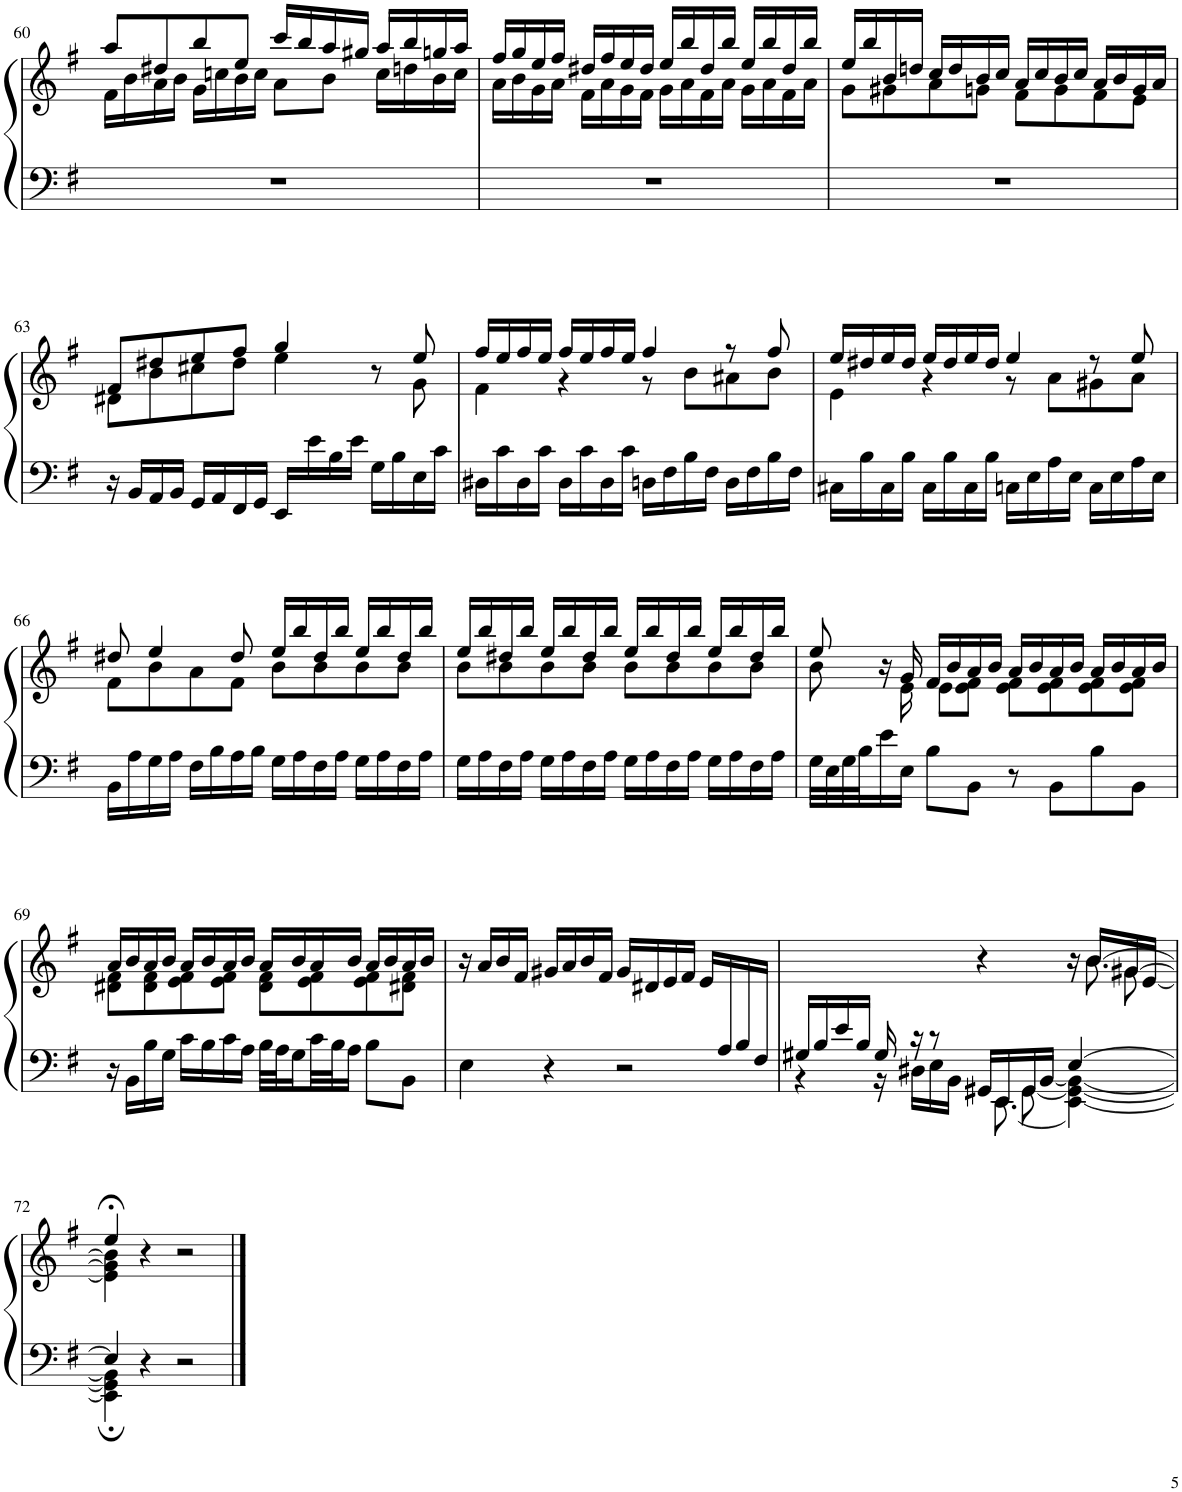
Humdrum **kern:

**kern	**kern
*part1	*part1
*staff2	*staff1
*I"Grand Piano	*
*I'Pno.	*
!!LO:PB:g=z
*clefF4	*clefG2
*k[f#]	*k[f#]
*M4/4	*M4/4
*met(c)	*met(c)
=60	=60
*	*^
1r	8aa/L	16f#\LL
.	.	16b\
.	8dd#X/	16a\
.	.	16b\JJ
.	8bb/	16g\LL
.	.	16ccn\
.	8ee/J	16b\
.	.	16cc\JJ
.	16ccc/LL	8a\L
.	16bb/	.
.	16aa/	8b\J
.	16gg#X/JJ	.
.	16aa/LL	16cc\LL
.	16bb/	16ddn\
.	16ggn/	16b\
.	16aa/JJ	16cc\JJ
=61	=61	=61
1r	16ff#/LL	16a\LL
.	16gg/	16b\
.	16ee/	16g\
.	16ff#/JJ	16a\JJ
.	16dd#X/LL	16f#\LL
.	16ff#/	16a\
.	16ee/	16g\
.	16dd#/JJ	16f#\JJ
.	16ee/LL	16g\LL
.	16bb/	16a\
.	16dd#/	16f#\
.	16bb/JJ	16a\JJ
.	16ee/LL	16g\LL
.	16bb/	16a\
.	16dd#/	16f#\
.	16bb/JJ	16a\JJ
=62	=62	=62
1r	16ee/LL	8g\L
.	16bb/	.
.	16b/	8g#X\
.	16ddn/JJ	.
.	16cc/LL	8a\
.	16dd/	.
.	16b/	8gn\J
.	16cc/JJ	.
.	16a/LL	8f#\L
.	16cc/	.
.	16b/	8g\
.	16cc/JJ	.
.	16a/LL	8f#\
.	16b/	.
.	16g/	8e\J
.	16a/JJ	.
!!LO:LB:g=z	!!
=63	=63	=63
16r	8f#/L	8d#X\L
16BB/LL	.	.
16AA/	8dd#X/	8b\
16BB/JJ	.	.
16GG/LL	8ee/	8cc#X\
16AA/	.	.
16FF#/	8ff#/J	8dd#\J
16GG/JJ	.	.
16EE/LL	4gg/	4ee\
16e\	.	.
16B\	.	.
16e\JJ	.	.
16G\LL	8r	8ryy
16B\	.	.
16E\	8ee/	8g\
16c\JJ	.	.
=64	=64	=64
16D#X\LL	16ff#/LL	4f#\
16c\	16ee/	.
16D#\	16ff#/	.
16c\JJ	16ee/JJ	.
16D#\LL	16ff#/LL	4r
16c\	16ee/	.
16D#\	16ff#/	.
16c\JJ	16ee/JJ	.
16Dn\LL	4ff#/	8r
16F#\	.	.
16B\	.	8b\L
16F#\JJ	.	.
16D\LL	8r	8a#X\
16F#\	.	.
16B\	8ff#/	8b\J
16F#\JJ	.	.
=65	=65	=65
16C#X\LL	16ee/LL	4e\
16B\	16dd#X/	.
16C#\	16ee/	.
16B\JJ	16dd#/JJ	.
16C#\LL	16ee/LL	4r
16B\	16dd#/	.
16C#\	16ee/	.
16B\JJ	16dd#/JJ	.
16Cn\LL	4ee/	8r
16E\	.	.
16A\	.	8a\L
16E\JJ	.	.
16C\LL	8r	8g#X\
16E\	.	.
16A\	8ee/	8a\J
16E\JJ	.	.
!!LO:LB:g=z	!!
=66	=66	=66
16BB\LL	8dd#X/	8f#\L
16A\	.	.
16G\	4ee/	8b\
16A\JJ	.	.
16F#\LL	.	8a\
16B\	.	.
16A\	8dd#/	8f#\J
16B\JJ	.	.
16G\LL	16ee/LL	8b\L
16A\	16bb/	.
16F#\	16dd#/	8b\
16A\JJ	16bb/JJ	.
16G\LL	16ee/LL	8b\
16A\	16bb/	.
16F#\	16dd#/	8b\J
16A\JJ	16bb/JJ	.
=67	=67	=67
16G\LL	16ee/LL	8b\L
16A\	16bb/	.
16F#\	16dd#X/	8b\
16A\JJ	16bb/JJ	.
16G\LL	16ee/LL	8b\
16A\	16bb/	.
16F#\	16dd#/	8b\J
16A\JJ	16bb/JJ	.
16G\LL	16ee/LL	8b\L
16A\	16bb/	.
16F#\	16dd#/	8b\
16A\JJ	16bb/JJ	.
16G\LL	16ee/LL	8b\
16A\	16bb/	.
16F#\	16dd#/	8b\J
16A\JJ	16bb/JJ	.
=68	=68	=68
32G\LLL	8ee/	8b\
32E\	.	.
32G\	.	.
32B\J	.	.
16e\	16r	16ryy
16E\JJ	16g/	16e\
8B\L	16f#/LL	8e\L
.	16b/	.
8BB\J	16a/	8e\ 8f#\J
.	16b/JJ	.
8r	16a/LL	8e\ 8f#\L
.	16b/	.
8BB\L	16a/	8e\ 8f#\
.	16b/JJ	.
8B\	16a/LL	8e\ 8f#\
.	16b/	.
8BB\J	16a/	8e\ 8f#\J
.	16b/JJ	.
!!LO:LB:g=z	!!
=69	=69	=69
16r	16a/LL	8d#X\ 8f#\L
16BB\LL	16b/	.
16B\	16a/	8d#\ 8f#\
16G\JJ	16b/JJ	.
16c\LL	16a/LL	8e\ 8f#\
16B\	16b/	.
16c\	16a/	8e\ 8f#\J
16A\JJ	16b/JJ	.
32B\LLL	16a/LL	8d#\ 8f#\L
32A\J	.	.
16G\	16b/	.
32c\L	16a/	8e\ 8f#\
32B\J	.	.
16A\JJ	16b/JJ	.
8B\L	16a/LL	8e\ 8f#\
.	16b/	.
8BB\J	16a/	8d#X\ 8f#\J
.	16b/JJ	.
*	*v	*v
=70	=70
*^	*
16ryy	4E\	16r
.	.	16a/LL
.	.	16b/
.	.	16f#/JJ
.	4r	16g#X/LL
.	.	16a/
.	.	16b/
.	.	16f#/JJ
.	2r	16g#/LL
.	.	16d#X/
.	.	16e/
.	.	16f#/JJ
.	.	16e/LL
16A/	.	8.ryy
16B/	.	.
16F#/JJ	.	.
=71	=71	=71
*	*^	*^
*	*	*	*	*^
16G#X/LL	4r	8ryy	2ryy	2..ryy	16ryy
*	*	*	*	*v	*v
16B/	.	.	.	.
*	*v	*v	*	*
16e/	.	.	.
16B/JJ	.	.	.
16G#/	16r	.	.
16r	16D#X\LL	.	.
8r	16E\	.	.
.	16BB\JJ	.	.
16GG#X/LL	16ryy	4r	.
[<16EE/	8.EE\	.	.
*	*^	*	*
[<16GG#/	.	8GG#\	.	.
[<16BB/JJ	.	.	.	.
[4E/	4EE\_ 4GG#\_ 4BB\_	4ryy	16r	.
*	*	*	*	*^
.	.	.	[16b/LL	.	8.b\
.	.	.	[16g#X/	8g#\	.
.	.	.	[<16e/JJ	.	.
*	*v	*v	*	*	*
*	*	*	*v	*v
!!LO:LB:g=z
=72	=72	=72	=72
4E/]	4EE\]; 4GG#\]; 4BB\];	4ee;</	4e\] 4g#\] 4b\]
4r	2.ryy	4r	2.ryy
2r	.	2r	.
*v	*v	*	*
*	*v	*v
==	==
*-	*-
